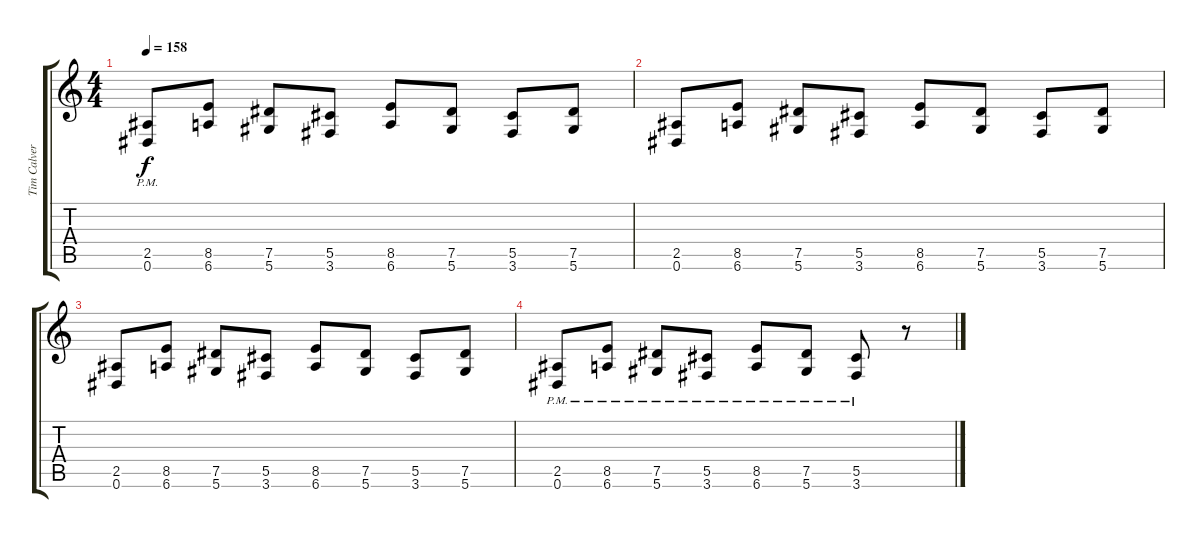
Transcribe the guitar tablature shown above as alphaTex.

\track ("Tim Calvert Rthym" "Tim Calver") {instrument distortionguitar}
\staff {score tabs}
\tuning (Eb4 Bb3 Gb3 Db3 Ab2 Eb2) {hide}
\ts (4 4)
\tempo 158
\clef g2
\ks c
(2.5{pm} 0.6{pm}).8{dy f} (8.5 6.6).8 (7.5 5.6).8 (5.5 3.6).8 (8.5 6.6).8 (7.5 5.6).8 (5.5 3.6).8 (7.5 5.6).8 |
(2.5 0.6).8 (8.5 6.6).8 (7.5 5.6).8 (5.5 3.6).8 (8.5 6.6).8 (7.5 5.6).8 (5.5 3.6).8 (7.5 5.6).8 |
(2.5 0.6).8 (8.5 6.6).8 (7.5 5.6).8 (5.5 3.6).8 (8.5 6.6).8 (7.5 5.6).8 (5.5 3.6).8 (7.5 5.6).8 |
(2.5{pm} 0.6{pm}).8 (8.5{pm} 6.6{pm}).8 (7.5{pm} 5.6{pm}).8 (5.5{pm} 3.6{pm}).8 (8.5{pm} 6.6{pm}).8 (7.5{pm} 5.6{pm}).8 (5.5{pm} 3.6{pm}).8 r.8
